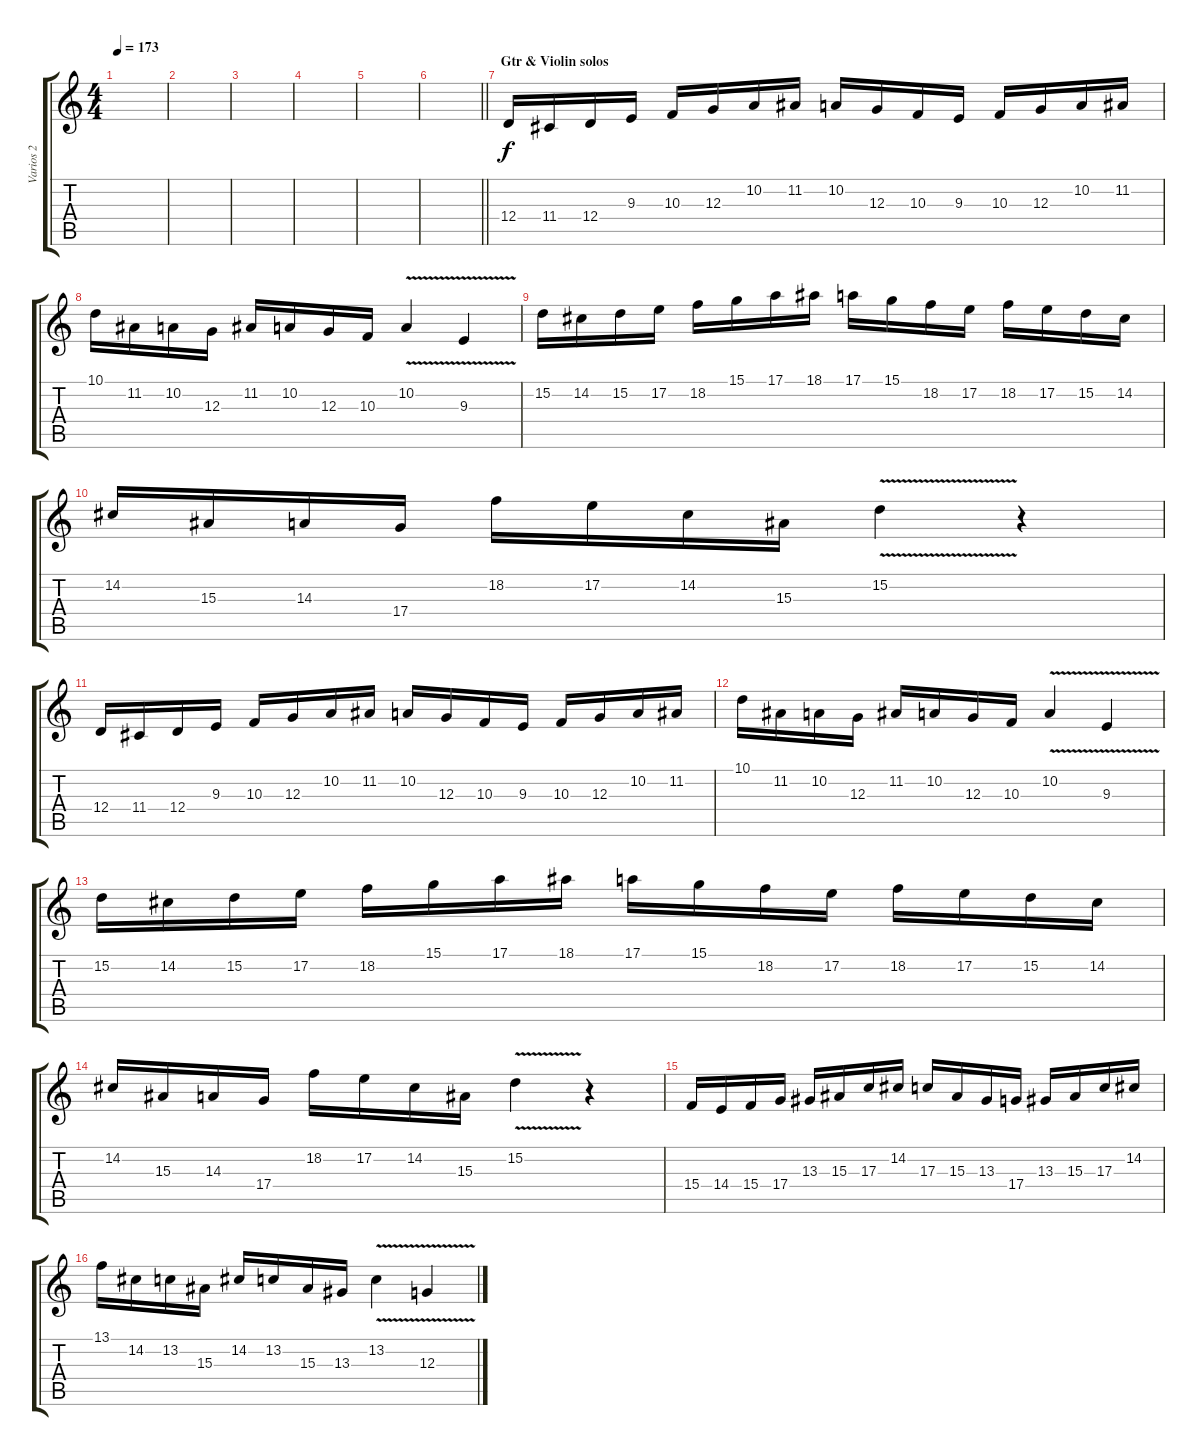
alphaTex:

\track ("Varios 2" "Varios 2") {instrument stringensemble1}
\staff {score tabs}
\tuning (E4 B3 G3 D3 A2 E2) {hide}
\ts (4 4)
\tempo 173
\clef g2
\ks c
|
|
|
|
|
\barLineRight lightlight
|
\section ("" "Gtr & Violin solos")
12.4.16{volume 13 instrument violin} 11.4.16 12.4.16 9.3.16 10.3.16 12.3.16 10.2.16 11.2.16 10.2.16 12.3.16 10.3.16 9.3.16 10.3.16 12.3.16 10.2.16 11.2.16 |
10.1.16 11.2.16 10.2.16 12.3.16 11.2.16 10.2.16 12.3.16 10.3.16 10.2{v}.4 9.3{v}.4 |
15.2.16 14.2.16 15.2.16 17.2.16 18.2.16 15.1.16 17.1.16 18.1.16 17.1.16 15.1.16 18.2.16 17.2.16 18.2.16 17.2.16 15.2.16 14.2.16 |
14.2.16 15.3.16 14.3.16 17.4.16 18.2.16 17.2.16 14.2.16 15.3.16 15.2{v}.4 r.4 |
12.4.16 11.4.16 12.4.16 9.3.16 10.3.16 12.3.16 10.2.16 11.2.16 10.2.16 12.3.16 10.3.16 9.3.16 10.3.16 12.3.16 10.2.16 11.2.16 |
10.1.16 11.2.16 10.2.16 12.3.16 11.2.16 10.2.16 12.3.16 10.3.16 10.2{v}.4 9.3{v}.4 |
15.2.16 14.2.16 15.2.16 17.2.16 18.2.16 15.1.16 17.1.16 18.1.16 17.1.16 15.1.16 18.2.16 17.2.16 18.2.16 17.2.16 15.2.16 14.2.16 |
14.2.16 15.3.16 14.3.16 17.4.16 18.2.16 17.2.16 14.2.16 15.3.16 15.2{v}.4 r.4 |
15.4.16 14.4.16 15.4.16 17.4.16 13.3.16 15.3.16 17.3.16 14.2.16 17.3.16 15.3.16 13.3.16 17.4.16 13.3.16 15.3.16 17.3.16 14.2.16 |
13.1.16 14.2.16 13.2.16 15.3.16 14.2.16 13.2.16 15.3.16 13.3.16 13.2{v}.4 12.3{v}.4
